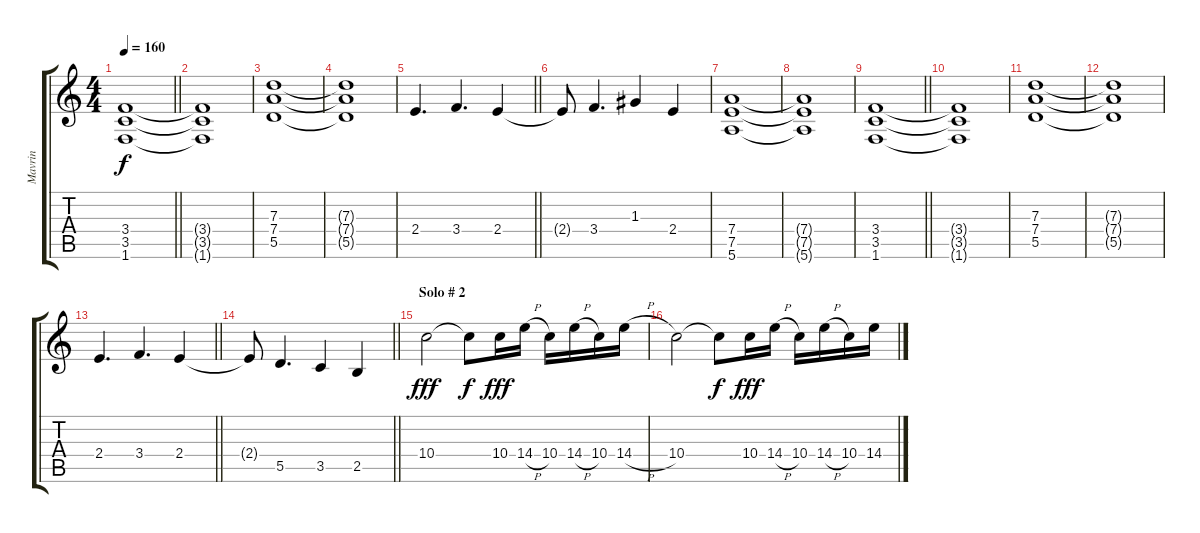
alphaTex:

\track ("Mavrin" "Mavrin") {instrument acousticguitarnylon}
\staff {score tabs}
\tuning (E4 B3 G3 D3 A2 E2) {hide}
\ts (4 4)
\tempo 160
\clef g2
\barLineRight lightlight
\ks c
(3.4 3.5 1.6).1{dy f} |
(3.4{t} 3.5{t} 1.6{t}).1 |
(7.3 7.4 5.5).1 |
(7.3{t} 7.4{t} 5.5{t}).1 |
\barLineRight lightlight
2.4.4{d} 3.4.4{d} 2.4.4 |
2.4{t}.8 3.4.4{d} 1.3.4 2.4.4 |
(7.4 7.5 5.6).1 |
(7.4{t} 7.5{t} 5.6{t}).1 |
\barLineRight lightlight
(3.4 3.5 1.6).1 |
(3.4{t} 3.5{t} 1.6{t}).1 |
(7.3 7.4 5.5).1 |
(7.3{t} 7.4{t} 5.5{t}).1 |
\barLineRight lightlight
2.4.4{d} 3.4.4{d} 2.4.4 |
\barLineRight lightlight
2.4{t}.8 5.5.4{d} 3.5.4 2.5.4 |
\section ("" "Solo # 2")
10.4.2{dy fff volume 16 balance 10 instrument overdrivenguitar} 10.4{t}.8{dy f} 10.4.16{dy fff} 14.4{h}.16 10.4.16 14.4{h}.16 10.4.16 14.4{h}.16 |
10.4.2 10.4{t}.8{dy f} 10.4.16{dy fff} 14.4{h}.16 10.4.16 14.4{h}.16 10.4.16 14.4{h}.16
